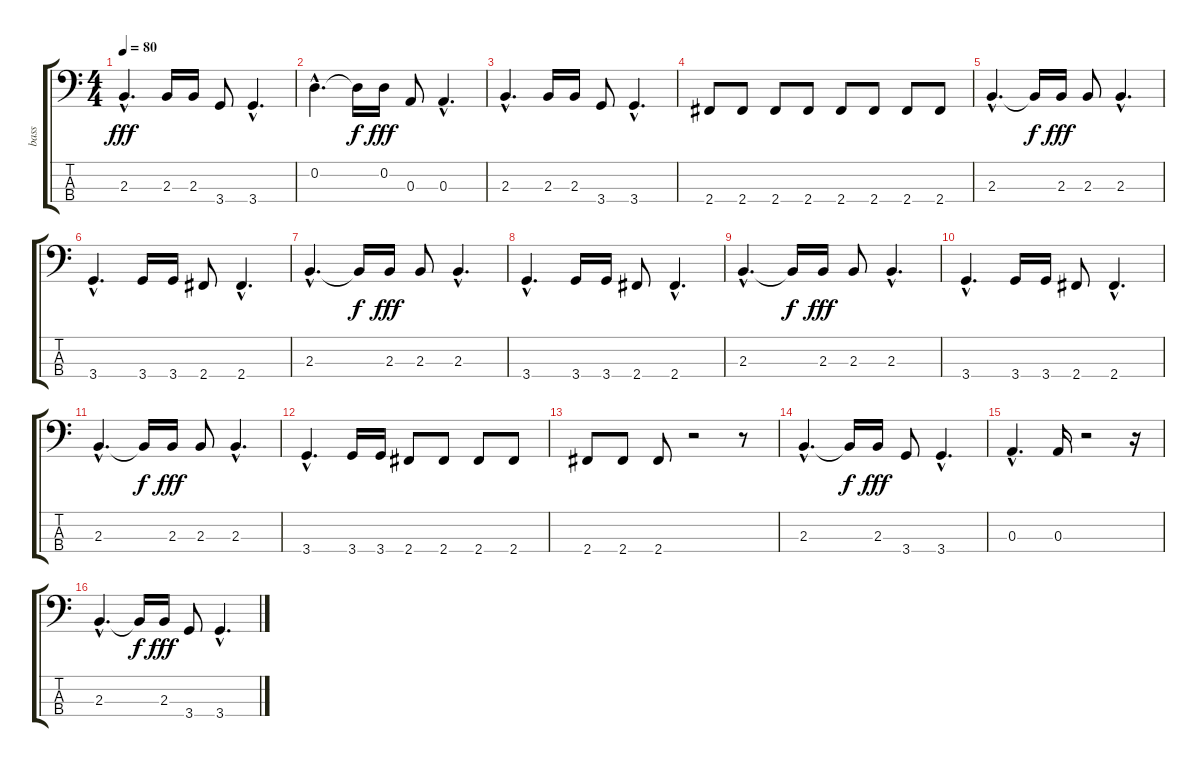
\track ("bass" "bass") {instrument electricbassfinger}
\staff {score tabs}
\tuning (G2 D2 A1 E1) {hide}
\ts (4 4)
\tempo 80
\clef f4
\ks c
2.3{hac}.4{d dy fff} 2.3.16 2.3.16 3.4.8 3.4{hac}.4{d} |
0.2{hac}.4{d} 0.2{t}.16{dy f} 0.2.16{dy fff} 0.3.8 0.3{hac}.4{d} |
2.3{hac}.4{d} 2.3.16 2.3.16 3.4.8 3.4{hac}.4{d} |
2.4.8 2.4.8 2.4.8 2.4.8 2.4.8 2.4.8 2.4.8 2.4.8 |
2.3{hac}.4{d} 2.3{t}.16{dy f} 2.3.16{dy fff} 2.3.8 2.3{hac}.4{d} |
3.4{hac}.4{d} 3.4.16 3.4.16 2.4.8 2.4{hac}.4{d} |
2.3{hac}.4{d} 2.3{t}.16{dy f} 2.3.16{dy fff} 2.3.8 2.3{hac}.4{d} |
3.4{hac}.4{d} 3.4.16 3.4.16 2.4.8 2.4{hac}.4{d} |
2.3{hac}.4{d} 2.3{t}.16{dy f} 2.3.16{dy fff} 2.3.8 2.3{hac}.4{d} |
3.4{hac}.4{d} 3.4.16 3.4.16 2.4.8 2.4{hac}.4{d} |
2.3{hac}.4{d} 2.3{t}.16{dy f} 2.3.16{dy fff} 2.3.8 2.3{hac}.4{d} |
3.4{hac}.4{d} 3.4.16 3.4.16 2.4.8 2.4.8 2.4.8 2.4.8 |
2.4.8 2.4.8 2.4.8 r.2 r.8 |
2.3{hac}.4{d} 2.3{t}.16{dy f} 2.3.16{dy fff} 3.4.8 3.4{hac}.4{d} |
0.3{hac}.4{d} 0.3.16 r.2 r.16 |
2.3{hac}.4{d} 2.3{t}.16{dy f} 2.3.16{dy fff} 3.4.8 3.4{hac}.4{d}
